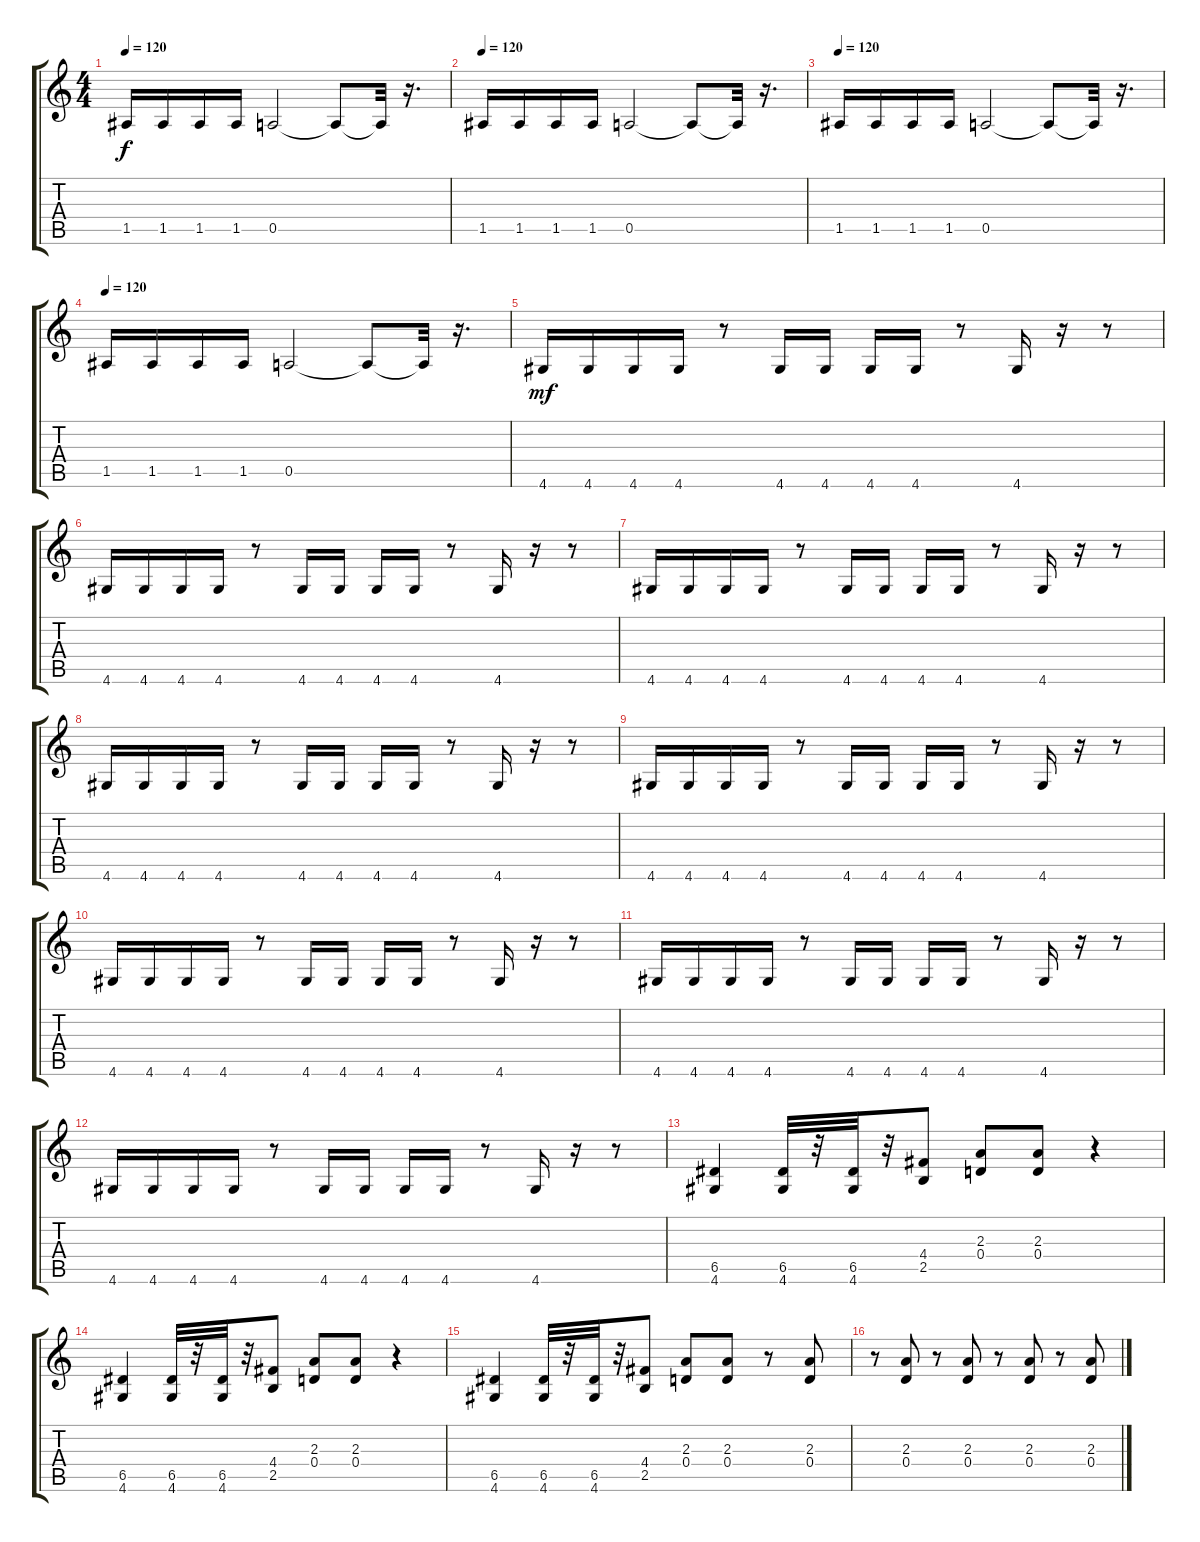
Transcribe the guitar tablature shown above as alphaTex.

\track "" {instrument distortionguitar}
\staff {score tabs}
\tuning (E4 B3 G3 D3 A2 E2) {hide}
\ts (4 4)
\tempo 120
\clef g2
\ks c
1.5.16{dy f instrument distortionguitar} 1.5.16 1.5.16 1.5.16 0.5.2 0.5{t}.8 0.5{t}.32 r.16{d} |
\tempo 120
1.5.16 1.5.16 1.5.16 1.5.16 0.5.2 0.5{t}.8 0.5{t}.32 r.16{d} |
\tempo 120
1.5.16 1.5.16 1.5.16 1.5.16 0.5.2 0.5{t}.8 0.5{t}.32 r.16{d} |
\tempo 120
1.5.16 1.5.16 1.5.16 1.5.16 0.5.2 0.5{t}.8 0.5{t}.32 r.16{d} |
4.6.16{dy mf} 4.6.16 4.6.16 4.6.16 r.8 4.6.16 4.6.16 4.6.16 4.6.16 r.8 4.6.16 r.16 r.8 |
4.6.16 4.6.16 4.6.16 4.6.16 r.8 4.6.16 4.6.16 4.6.16 4.6.16 r.8 4.6.16 r.16 r.8 |
4.6.16 4.6.16 4.6.16 4.6.16 r.8 4.6.16 4.6.16 4.6.16 4.6.16 r.8 4.6.16 r.16 r.8 |
4.6.16 4.6.16 4.6.16 4.6.16 r.8 4.6.16 4.6.16 4.6.16 4.6.16 r.8 4.6.16 r.16 r.8 |
4.6.16 4.6.16 4.6.16 4.6.16 r.8 4.6.16 4.6.16 4.6.16 4.6.16 r.8 4.6.16 r.16 r.8 |
4.6.16 4.6.16 4.6.16 4.6.16 r.8 4.6.16 4.6.16 4.6.16 4.6.16 r.8 4.6.16 r.16 r.8 |
4.6.16 4.6.16 4.6.16 4.6.16 r.8 4.6.16 4.6.16 4.6.16 4.6.16 r.8 4.6.16 r.16 r.8 |
4.6.16 4.6.16 4.6.16 4.6.16 r.8 4.6.16 4.6.16 4.6.16 4.6.16 r.8 4.6.16 r.16 r.8 |
(6.5 4.6).4 (6.5 4.6).32 r.32 (6.5 4.6).32 r.32 (4.4 2.5).8 (2.3 0.4).8 (2.3 0.4).8 r.4 |
(6.5 4.6).4 (6.5 4.6).32 r.32 (6.5 4.6).32 r.32 (4.4 2.5).8 (2.3 0.4).8 (2.3 0.4).8 r.4 |
(6.5 4.6).4 (6.5 4.6).32 r.32 (6.5 4.6).32 r.32 (4.4 2.5).8 (2.3 0.4).8 (2.3 0.4).8 r.8 (2.3 0.4).8 |
r.8 (2.3 0.4).8 r.8 (2.3 0.4).8 r.8 (2.3 0.4).8 r.8 (2.3 0.4).8
